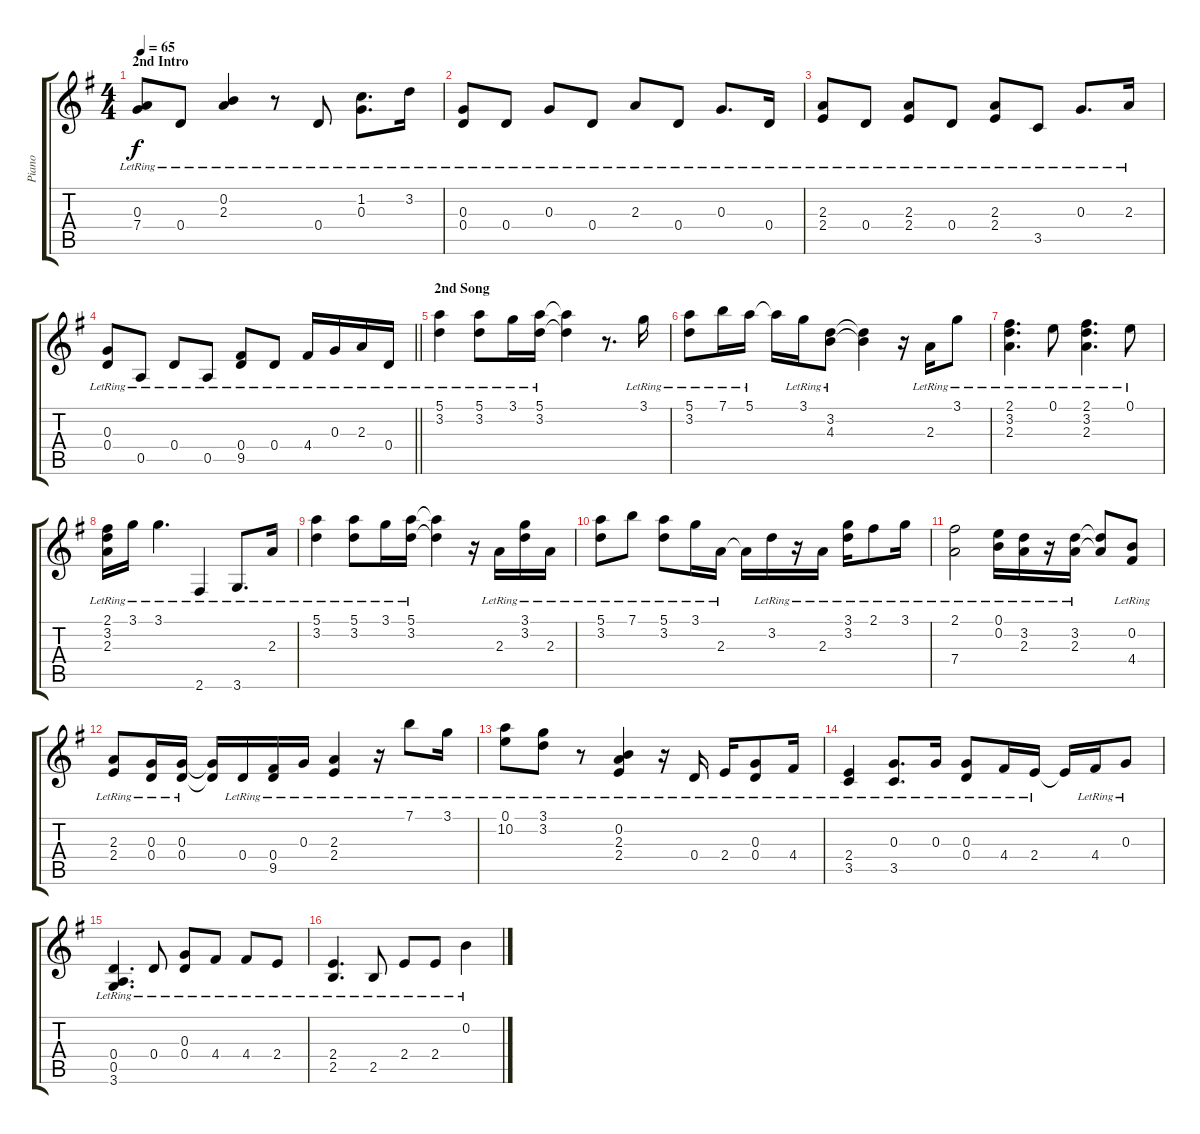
\track ("Piano" "Piano") {instrument acousticguitarnylon}
\staff {score tabs}
\tuning (E4 B3 G3 D3 A2 E2) {hide}
\ts (4 4)
\section ("" "2nd Intro")
\tempo 65
\clef g2
\ks g
(0.3{lr} 7.4{lr}).8{dy f} 0.4{lr}.8 (0.2{lr} 2.3{lr}).4 r.8 0.4{lr}.8 (1.2{lr} 0.3{lr}).8{d} 3.2{lr}.16 |
(0.3{lr} 0.4{lr}).8 0.4{lr}.8 0.3{lr}.8 0.4{lr}.8 2.3{lr}.8 0.4{lr}.8 0.3{lr}.8{d} 0.4{lr}.16 |
(2.3{lr} 2.4{lr}).8 0.4{lr}.8 (2.3{lr} 2.4{lr}).8 0.4{lr}.8 (2.3{lr} 2.4{lr}).8 3.5{lr}.8 0.3{lr}.8{d} 2.3{lr}.16 |
\barLineRight lightlight
(0.3{lr} 0.4{lr}).8 0.5{lr}.8 0.4{lr}.8 0.5{lr}.8 (0.4{lr} 9.5{lr}).8 0.4{lr}.8 4.4{lr}.16 0.3{lr}.16 2.3{lr}.16 0.4{lr}.16 |
\section ("" "2nd Song")
(5.1{lr} 3.2{lr}).4 (5.1{lr} 3.2{lr}).8 3.1{lr}.16 (5.1{lr} 3.2{lr}).16 (5.1{t} 3.2{t}).4 r.8{d} 3.1{lr}.16 |
(5.1{lr} 3.2{lr}).8 7.1{lr}.16 5.1{lr}.16 5.1{t}.16 3.1{lr}.16 (3.2{lr} 4.3{lr}).8 (3.2{t} 4.3{t}).4 r.16 2.3{lr}.16 3.1{lr}.8 |
(2.1{lr} 3.2{lr} 2.3{lr}).4{d} 0.1{lr}.8 (2.1{lr} 3.2{lr} 2.3{lr}).4{d} 0.1{lr}.8 |
(2.1{lr} 3.2{lr} 2.3{lr}).16 3.1{lr}.16 3.1{lr}.4{d} 2.6{lr}.4 3.6{lr}.8{d} 2.3{lr}.16 |
(5.1{lr} 3.2{lr}).4 (5.1{lr} 3.2{lr}).8 3.1{lr}.16 (5.1{lr} 3.2{lr}).16 (5.1{t} 3.2{t}).4 r.16 2.3{lr}.16 (3.1{lr} 3.2{lr}).16 2.3{lr}.16 |
(5.1{lr} 3.2{lr}).8 7.1{lr}.8 (5.1{lr} 3.2{lr}).8 3.1{lr}.16 2.3{lr}.16 2.3{t}.16 3.2{lr}.16 r.16 2.3{lr}.16 (3.1{lr} 3.2{lr}).16 2.1{lr}.8 3.1{lr}.16 |
(2.1{lr} 7.4{lr}).2 (0.1{lr} 0.2{lr}).16 (3.2{lr} 2.3{lr}).16 r.16 (3.2{lr} 2.3{lr}).16 (3.2{t} 2.3{t}).8 (0.2{lr} 4.4{lr}).8 |
(2.3{lr} 2.4{lr}).8 (0.3{lr} 0.4{lr}).16 (0.3{lr} 0.4{lr}).16 (0.3{t} 0.4{t}).16 0.4{lr}.16 (0.4{lr} 9.5{lr}).16 0.3{lr}.16 (2.3{lr} 2.4{lr}).4 r.16 7.1{lr}.8 3.1{lr}.16 |
(0.1{lr} 10.2{lr}).8 (3.1{lr} 3.2{lr}).8 r.8 (0.2{lr} 2.3{lr} 2.4{lr}).4 r.16 0.4{lr}.16 2.4{lr}.16 (0.3{lr} 0.4{lr}).8 4.4{lr}.16 |
(2.4{lr} 3.5{lr}).4 (0.3{lr} 3.5{lr}).8{d} 0.3{lr}.16 (0.3{lr} 0.4{lr}).8 4.4{lr}.16 2.4{lr}.16 2.4{t}.16 4.4{lr}.16 0.3{lr}.8 |
(0.4{lr} 0.5{lr} 3.6{lr}).4{d} 0.4{lr}.8 (0.3{lr} 0.4{lr}).8 4.4{lr}.8 4.4{lr}.8 2.4{lr}.8 |
(2.4{lr} 2.5{lr}).4{d} 2.5{lr}.8 2.4{lr}.8 2.4{lr}.8 0.2{lr}.4
